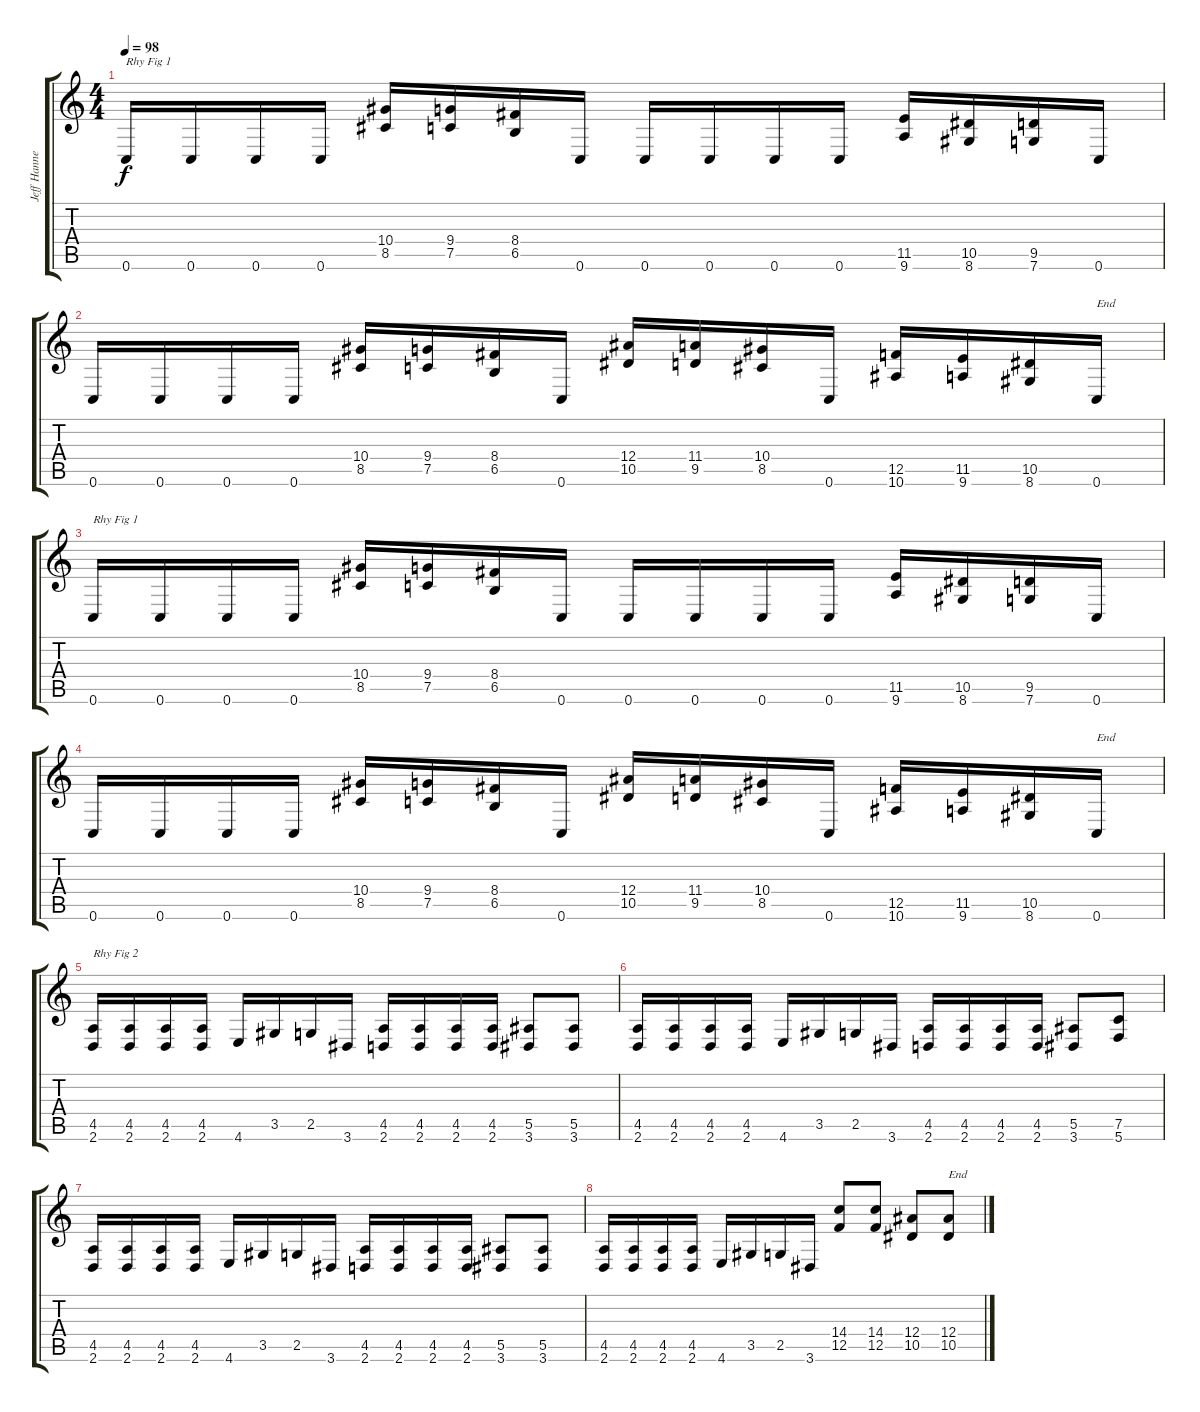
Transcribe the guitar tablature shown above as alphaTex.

\track ("Jeff Hanneman" "Jeff Hanne") {instrument distortionguitar}
\staff {score tabs}
\tuning (C4 G3 Eb3 Bb2 F2 C2) {hide}
\ts (4 4)
\tempo 98
\clef g2
\ks c
0.6.16{txt "Rhy Fig 1" dy f} 0.6.16 0.6.16 0.6.16 (10.4 8.5).16 (9.4 7.5).16 (8.4 6.5).16 0.6.16 0.6.16 0.6.16 0.6.16 0.6.16 (11.5 9.6).16 (10.5 8.6).16 (9.5 7.6).16 0.6.16 |
0.6.16 0.6.16 0.6.16 0.6.16 (10.4 8.5).16 (9.4 7.5).16 (8.4 6.5).16 0.6.16 (12.4 10.5).16 (11.4 9.5).16 (10.4 8.5).16 0.6.16 (12.5 10.6).16 (11.5 9.6).16 (10.5 8.6).16 0.6.16{txt "End"} |
0.6.16{txt "Rhy Fig 1"} 0.6.16 0.6.16 0.6.16 (10.4 8.5).16 (9.4 7.5).16 (8.4 6.5).16 0.6.16 0.6.16 0.6.16 0.6.16 0.6.16 (11.5 9.6).16 (10.5 8.6).16 (9.5 7.6).16 0.6.16 |
0.6.16 0.6.16 0.6.16 0.6.16 (10.4 8.5).16 (9.4 7.5).16 (8.4 6.5).16 0.6.16 (12.4 10.5).16 (11.4 9.5).16 (10.4 8.5).16 0.6.16 (12.5 10.6).16 (11.5 9.6).16 (10.5 8.6).16 0.6.16{txt "End"} |
(4.5 2.6).16{txt "Rhy Fig 2"} (4.5 2.6).16 (4.5 2.6).16 (4.5 2.6).16 4.6.16 3.5.16 2.5.16 3.6.16 (4.5 2.6).16 (4.5 2.6).16 (4.5 2.6).16 (4.5 2.6).16 (5.5 3.6).8 (5.5 3.6).8 |
(4.5 2.6).16 (4.5 2.6).16 (4.5 2.6).16 (4.5 2.6).16 4.6.16 3.5.16 2.5.16 3.6.16 (4.5 2.6).16 (4.5 2.6).16 (4.5 2.6).16 (4.5 2.6).16 (5.5 3.6).8 (7.5 5.6).8 |
(4.5 2.6).16 (4.5 2.6).16 (4.5 2.6).16 (4.5 2.6).16 4.6.16 3.5.16 2.5.16 3.6.16 (4.5 2.6).16 (4.5 2.6).16 (4.5 2.6).16 (4.5 2.6).16 (5.5 3.6).8 (5.5 3.6).8 |
(4.5 2.6).16 (4.5 2.6).16 (4.5 2.6).16 (4.5 2.6).16 4.6.16 3.5.16 2.5.16 3.6.16 (14.4 12.5).8 (14.4 12.5).8 (12.4 10.5).8 (12.4 10.5).8{txt "End"}
